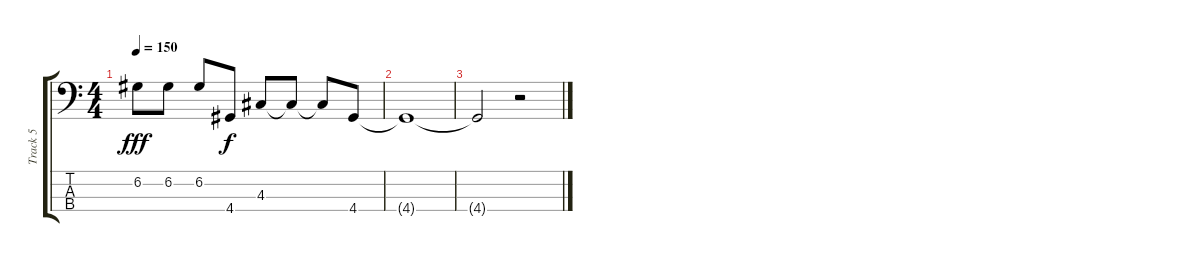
\track ("Track 5" "Track 5") {instrument electricbasspick}
\staff {score tabs}
\tuning (G2 D2 A1 E1) {hide}
\ts (4 4)
\tempo 150
\clef f4
\ks c
6.2.8{dy fff} 6.2.8 6.2.8 4.4.8{dy f} 4.3.8 4.3{t}.8 4.3{t}.8 4.4.8 |
4.4{t}.1 |
4.4{t}.2 r.2
